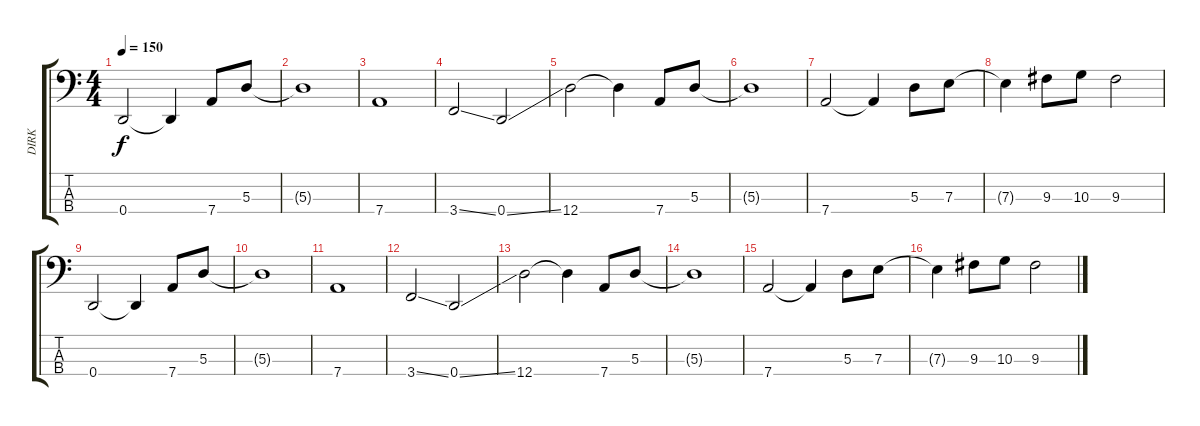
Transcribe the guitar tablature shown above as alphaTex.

\track ("DIRK " "DIRK ") {instrument electricbassfinger}
\staff {score tabs}
\tuning (G2 D2 A1 D1) {hide}
\ts (4 4)
\tempo 150
\clef f4
\ks c
0.4.2{dy f} 0.4{t}.4 7.4.8 5.3.8 |
5.3{t}.1 |
7.4.1 |
3.4{ss}.2 0.4{ss}.2 |
12.4.2 12.4{t}.4 7.4.8 5.3.8 |
5.3{t}.1 |
7.4.2 7.4{t}.4 5.3.8 7.3.8 |
7.3{t}.4 9.3.8 10.3.8 9.3.2 |
0.4.2 0.4{t}.4 7.4.8 5.3.8 |
5.3{t}.1 |
7.4.1 |
3.4{ss}.2 0.4{ss}.2 |
12.4.2 12.4{t}.4 7.4.8 5.3.8 |
5.3{t}.1 |
7.4.2 7.4{t}.4 5.3.8 7.3.8 |
7.3{t}.4 9.3.8 10.3.8 9.3.2
